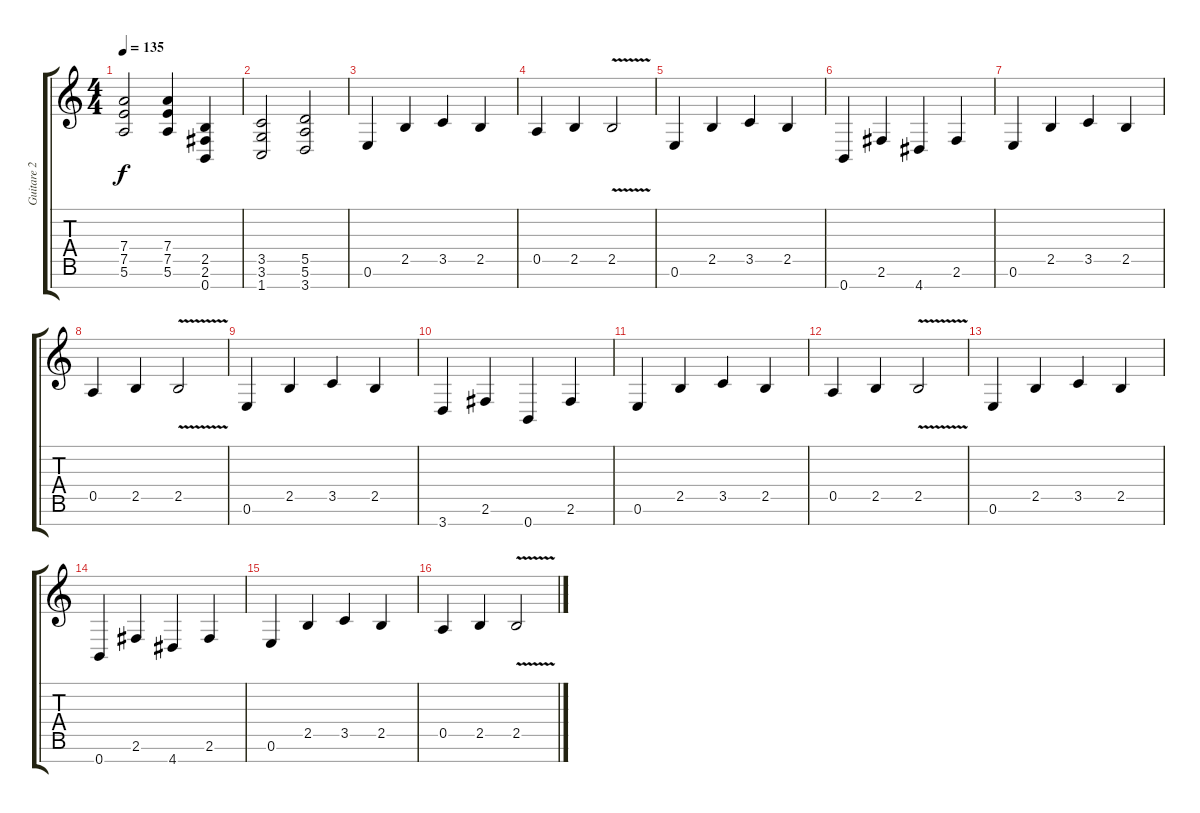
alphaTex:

\track ("Guitare 2" "Guitare 2") {instrument distortionguitar}
\staff {score tabs}
\tuning (E4 B3 G3 D3 A2 E2 B1) {hide}
\ts (4 4)
\tempo 135
\clef g2
\ks c
(7.4 7.5 5.6).2{dy f} (7.4 7.5 5.6).4 (2.5 2.6 0.7).4 |
(3.5 3.6 1.7).2 (5.5 5.6 3.7).2 |
0.6.4 2.5.4 3.5.4 2.5.4 |
0.5.4 2.5.4 2.5{v}.2 |
0.6.4 2.5.4 3.5.4 2.5.4 |
0.7.4 2.6.4 4.7.4 2.6.4 |
0.6.4 2.5.4 3.5.4 2.5.4 |
0.5.4 2.5.4 2.5{v}.2 |
0.6.4 2.5.4 3.5.4 2.5.4 |
3.7.4 2.6.4 0.7.4 2.6.4 |
0.6.4 2.5.4 3.5.4 2.5.4 |
0.5.4 2.5.4 2.5{v}.2 |
0.6.4 2.5.4 3.5.4 2.5.4 |
0.7.4 2.6.4 4.7.4 2.6.4 |
0.6.4 2.5.4 3.5.4 2.5.4 |
0.5.4 2.5.4 2.5{v}.2
